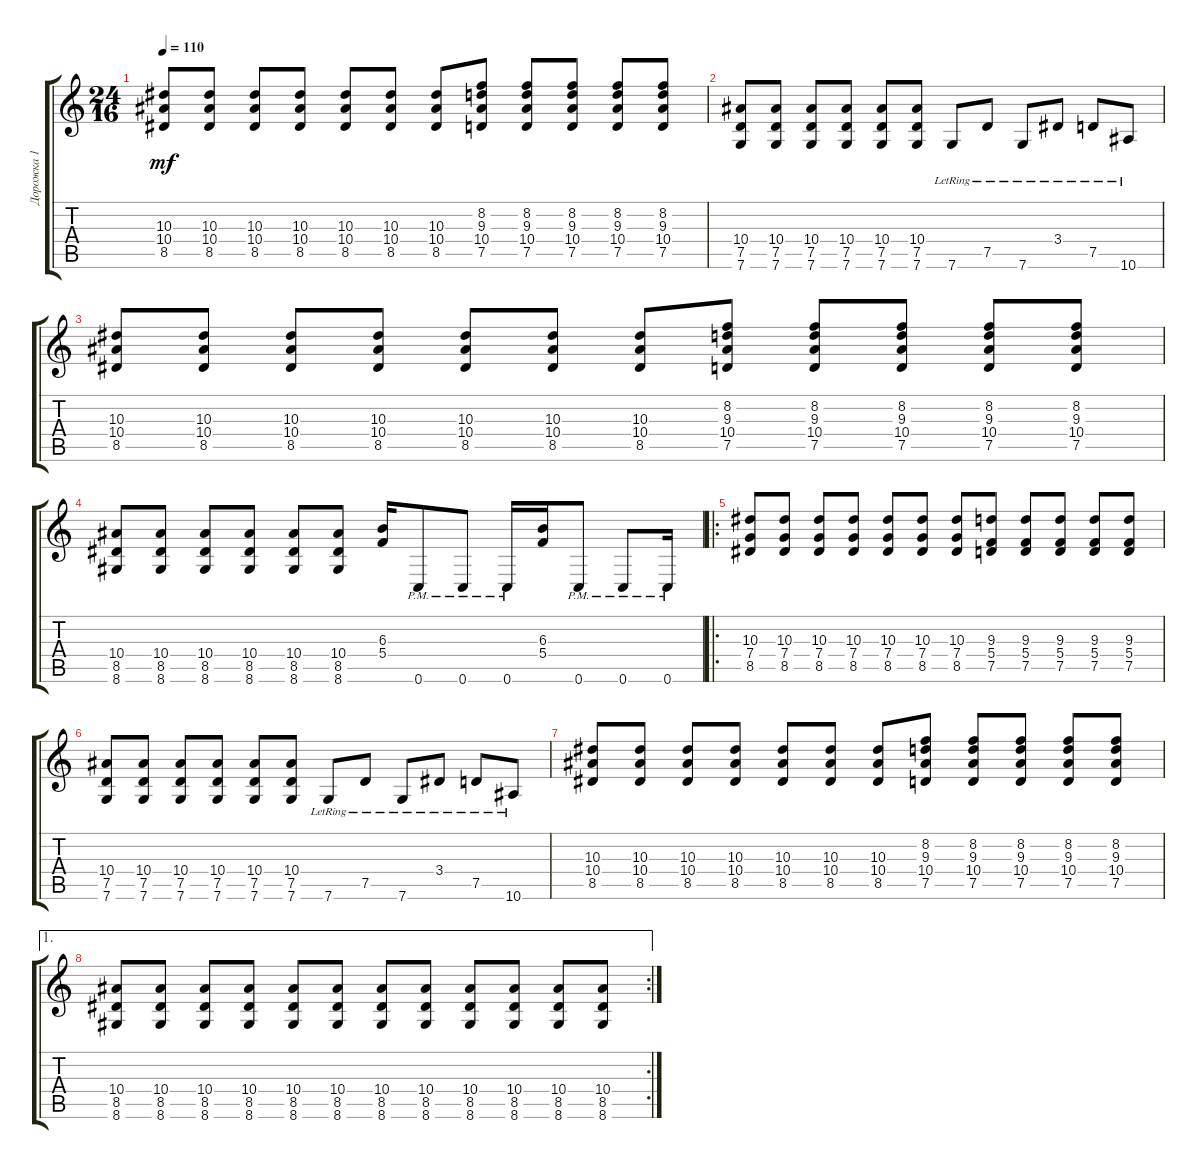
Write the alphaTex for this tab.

\track ("Дорожка 1" "Дорожка 1") {instrument overdrivenguitar}
\staff {score tabs}
\tuning (D4 A3 F3 C3 G2 C2) {hide}
\ts (24 16)
\tempo 110
\clef g2
\ks c
(10.3 10.4 8.5).8{dy mf} (10.3 10.4 8.5).8 (10.3 10.4 8.5).8 (10.3 10.4 8.5).8 (10.3 10.4 8.5).8 (10.3 10.4 8.5).8 (10.3 10.4 8.5).8 (8.2 9.3 10.4 7.5).8 (8.2 9.3 10.4 7.5).8 (8.2 9.3 10.4 7.5).8 (8.2 9.3 10.4 7.5).8 (8.2 9.3 10.4 7.5).8 |
(10.4 7.5 7.6).8 (10.4 7.5 7.6).8 (10.4 7.5 7.6).8 (10.4 7.5 7.6).8 (10.4 7.5 7.6).8 (10.4 7.5 7.6).8 7.6{lr}.8 7.5{lr}.8 7.6{lr}.8 3.4{lr}.8 7.5{lr}.8 10.6{lr}.8 |
(10.3 10.4 8.5).8 (10.3 10.4 8.5).8 (10.3 10.4 8.5).8 (10.3 10.4 8.5).8 (10.3 10.4 8.5).8 (10.3 10.4 8.5).8 (10.3 10.4 8.5).8 (8.2 9.3 10.4 7.5).8 (8.2 9.3 10.4 7.5).8 (8.2 9.3 10.4 7.5).8 (8.2 9.3 10.4 7.5).8 (8.2 9.3 10.4 7.5).8 |
(10.4 8.5 8.6).8 (10.4 8.5 8.6).8 (10.4 8.5 8.6).8 (10.4 8.5 8.6).8 (10.4 8.5 8.6).8 (10.4 8.5 8.6).8 (6.3 5.4).16 0.6{pm}.8 0.6{pm}.8 0.6{pm}.16 (6.3 5.4).16 0.6{pm}.8 0.6{pm}.8 0.6{pm}.16 |
\ro
(10.3 7.4 8.5).8 (10.3 7.4 8.5).8 (10.3 7.4 8.5).8 (10.3 7.4 8.5).8 (10.3 7.4 8.5).8 (10.3 7.4 8.5).8 (10.3 7.4 8.5).8 (9.3 5.4 7.5).8 (9.3 5.4 7.5).8 (9.3 5.4 7.5).8 (9.3 5.4 7.5).8 (9.3 5.4 7.5).8 |
(10.4 7.5 7.6).8 (10.4 7.5 7.6).8 (10.4 7.5 7.6).8 (10.4 7.5 7.6).8 (10.4 7.5 7.6).8 (10.4 7.5 7.6).8 7.6{lr}.8 7.5{lr}.8 7.6{lr}.8 3.4{lr}.8 7.5{lr}.8 10.6{lr}.8 |
(10.3 10.4 8.5).8 (10.3 10.4 8.5).8 (10.3 10.4 8.5).8 (10.3 10.4 8.5).8 (10.3 10.4 8.5).8 (10.3 10.4 8.5).8 (10.3 10.4 8.5).8 (8.2 9.3 10.4 7.5).8 (8.2 9.3 10.4 7.5).8 (8.2 9.3 10.4 7.5).8 (8.2 9.3 10.4 7.5).8 (8.2 9.3 10.4 7.5).8 |
\ae 1
\rc 2
(10.4 8.5 8.6).8 (10.4 8.5 8.6).8 (10.4 8.5 8.6).8 (10.4 8.5 8.6).8 (10.4 8.5 8.6).8 (10.4 8.5 8.6).8 (10.4 8.5 8.6).8 (10.4 8.5 8.6).8 (10.4 8.5 8.6).8 (10.4 8.5 8.6).8 (10.4 8.5 8.6).8 (10.4 8.5 8.6).8
